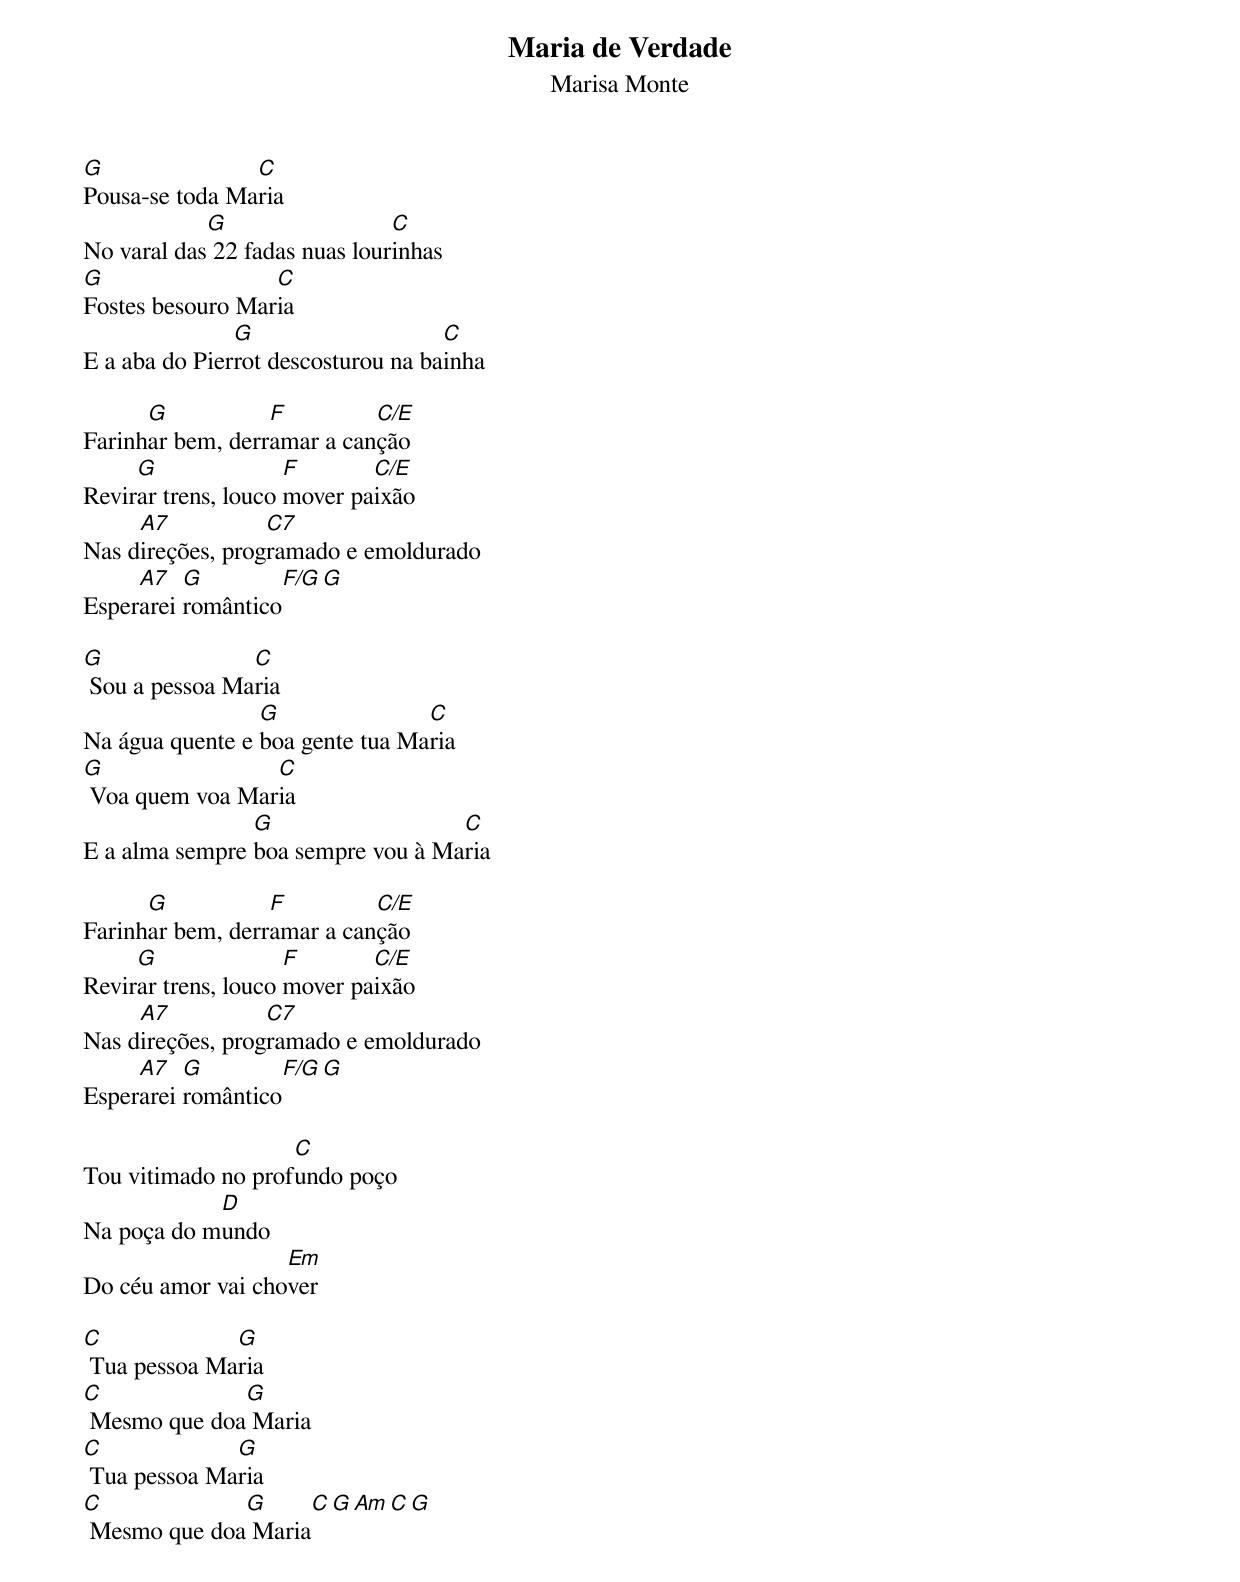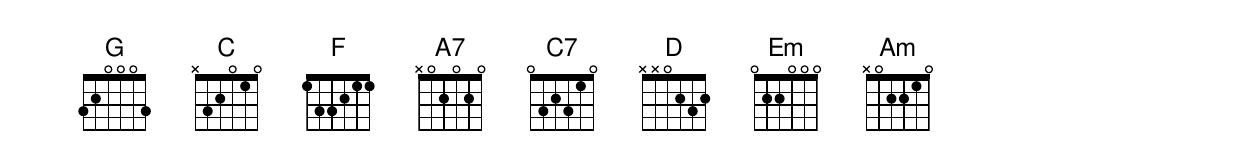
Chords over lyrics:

Maria de Verdade
Marisa Monte

G               C
Pousa-se toda Maria
            G                  C
No varal das 22 fadas nuas lourinhas
G                 C
Fostes besouro Maria
               G                    C
E a aba do Pierrot descosturou na bainha

      G           F         C/E
Farinhar bem, derramar a canção
     G               F       C/E
Revirar trens, louco mover paixão
     A7           C7
Nas direções, programado e emoldurado
     A7   G         F/G    G
Esperarei romântico

G               C
 Sou a pessoa Maria
                 G               C
Na água quente e boa gente tua Maria
G                C
 Voa quem voa Maria
                G                  C
E a alma sempre boa sempre vou à Maria

      G           F         C/E
Farinhar bem, derramar a canção
     G               F       C/E
Revirar trens, louco mover paixão
     A7           C7
Nas direções, programado e emoldurado
     A7   G         F/G    G
Esperarei romântico

                    C
Tou vitimado no profundo poço
            D
Na poça do mundo
                   Em
Do céu amor vai chover

C             G
 Tua pessoa Maria
C             G
 Mesmo que doa Maria
C             G
 Tua pessoa Maria
C             G          C   G   Am   C   G
 Mesmo que doa Maria
